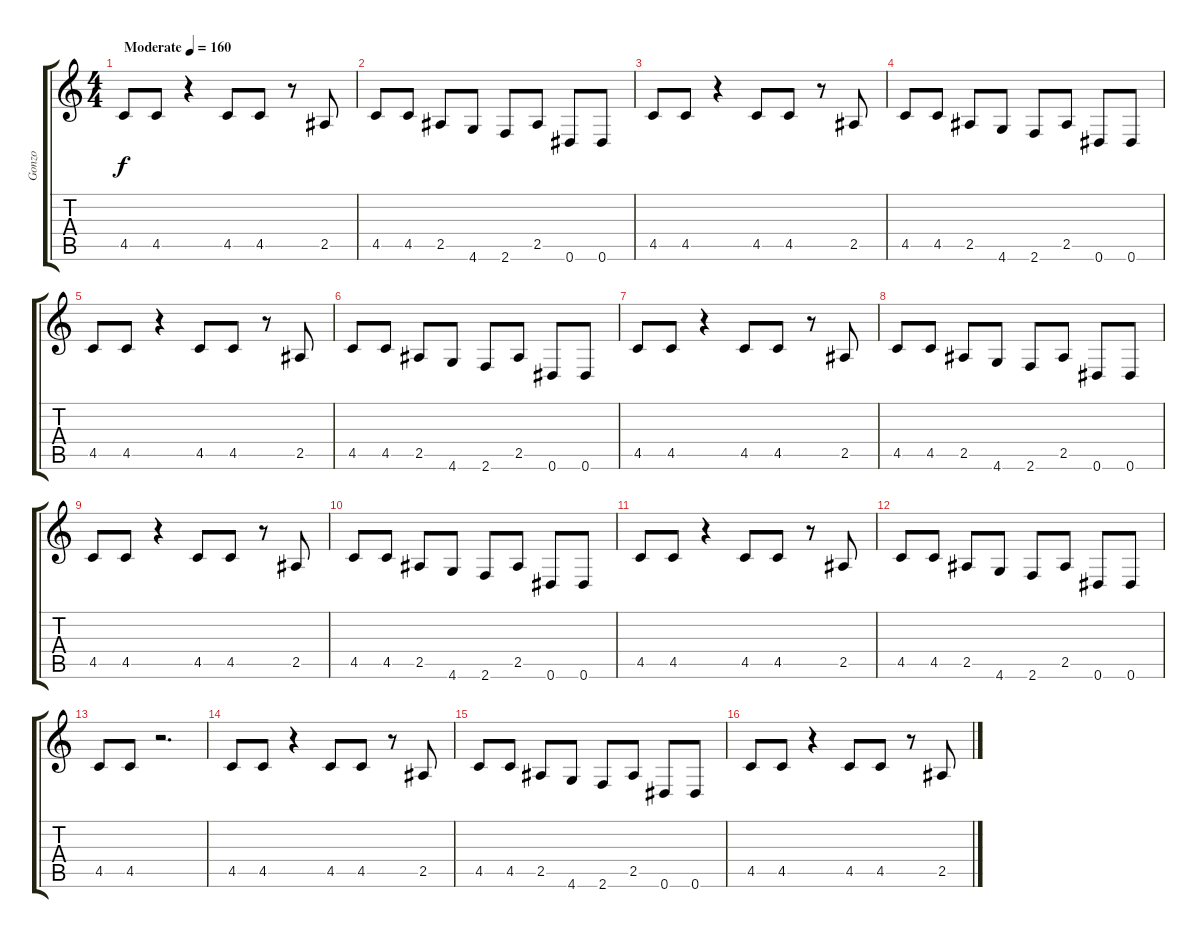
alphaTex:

\track ("Gonzo" "Gonzo") {instrument distortionguitar}
\staff {score tabs}
\tuning (Eb4 Bb3 Gb3 Db3 Ab2 Eb2) {hide}
\ts (4 4)
\tempo (160 "Moderate")
\clef g2
\ks c
4.5.8{dy f instrument distortionguitar} 4.5.8 r.4 4.5.8 4.5.8 r.8 2.5.8 |
4.5.8 4.5.8 2.5.8 4.6.8 2.6.8 2.5.8 0.6.8 0.6.8 |
4.5.8 4.5.8 r.4 4.5.8 4.5.8 r.8 2.5.8 |
4.5.8 4.5.8 2.5.8 4.6.8 2.6.8 2.5.8 0.6.8 0.6.8 |
4.5.8 4.5.8 r.4 4.5.8 4.5.8 r.8 2.5.8 |
4.5.8 4.5.8 2.5.8 4.6.8 2.6.8 2.5.8 0.6.8 0.6.8 |
4.5.8 4.5.8 r.4 4.5.8 4.5.8 r.8 2.5.8 |
4.5.8 4.5.8 2.5.8 4.6.8 2.6.8 2.5.8 0.6.8 0.6.8 |
4.5.8 4.5.8 r.4 4.5.8 4.5.8 r.8 2.5.8 |
4.5.8 4.5.8 2.5.8 4.6.8 2.6.8 2.5.8 0.6.8 0.6.8 |
4.5.8 4.5.8 r.4 4.5.8 4.5.8 r.8 2.5.8 |
4.5.8 4.5.8 2.5.8 4.6.8 2.6.8 2.5.8 0.6.8 0.6.8 |
4.5.8 4.5.8 r.2{d} |
4.5.8 4.5.8 r.4 4.5.8 4.5.8 r.8 2.5.8 |
4.5.8 4.5.8 2.5.8 4.6.8 2.6.8 2.5.8 0.6.8 0.6.8 |
4.5.8 4.5.8 r.4 4.5.8 4.5.8 r.8 2.5.8
